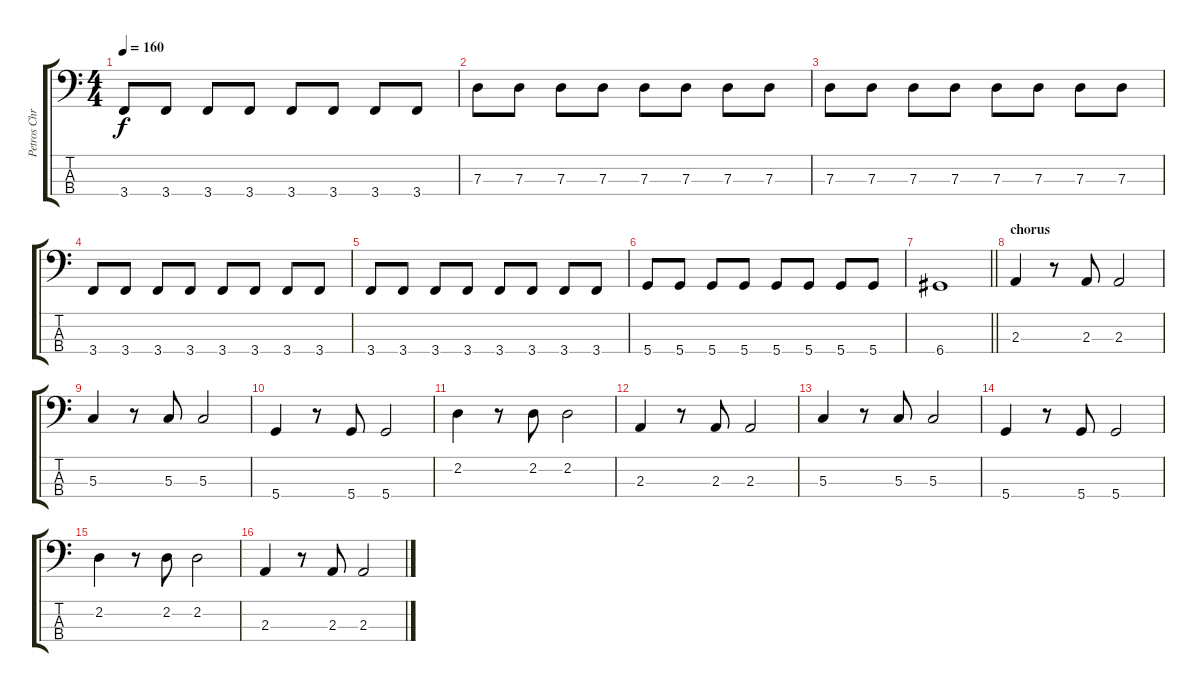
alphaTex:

\track ("Petros Christo" "Petros Chr") {instrument electricbasspick}
\staff {score tabs}
\tuning (F2 C2 G1 D1) {hide}
\ts (4 4)
\tempo 160
\clef f4
\ks aminor
3.4.8{dy f} 3.4.8 3.4.8 3.4.8 3.4.8 3.4.8 3.4.8 3.4.8 |
7.3.8 7.3.8 7.3.8 7.3.8 7.3.8 7.3.8 7.3.8 7.3.8 |
7.3.8 7.3.8 7.3.8 7.3.8 7.3.8 7.3.8 7.3.8 7.3.8 |
3.4.8 3.4.8 3.4.8 3.4.8 3.4.8 3.4.8 3.4.8 3.4.8 |
3.4.8 3.4.8 3.4.8 3.4.8 3.4.8 3.4.8 3.4.8 3.4.8 |
5.4.8 5.4.8 5.4.8 5.4.8 5.4.8 5.4.8 5.4.8 5.4.8 |
\barLineRight lightlight
6.4.1 |
\section ("" "chorus")
2.3.4 r.8 2.3.8 2.3.2 |
5.3.4 r.8 5.3.8 5.3.2 |
5.4.4 r.8 5.4.8 5.4.2 |
2.2.4 r.8 2.2.8 2.2.2 |
2.3.4 r.8 2.3.8 2.3.2 |
5.3.4 r.8 5.3.8 5.3.2 |
5.4.4 r.8 5.4.8 5.4.2 |
2.2.4 r.8 2.2.8 2.2.2 |
2.3.4 r.8 2.3.8 2.3.2
